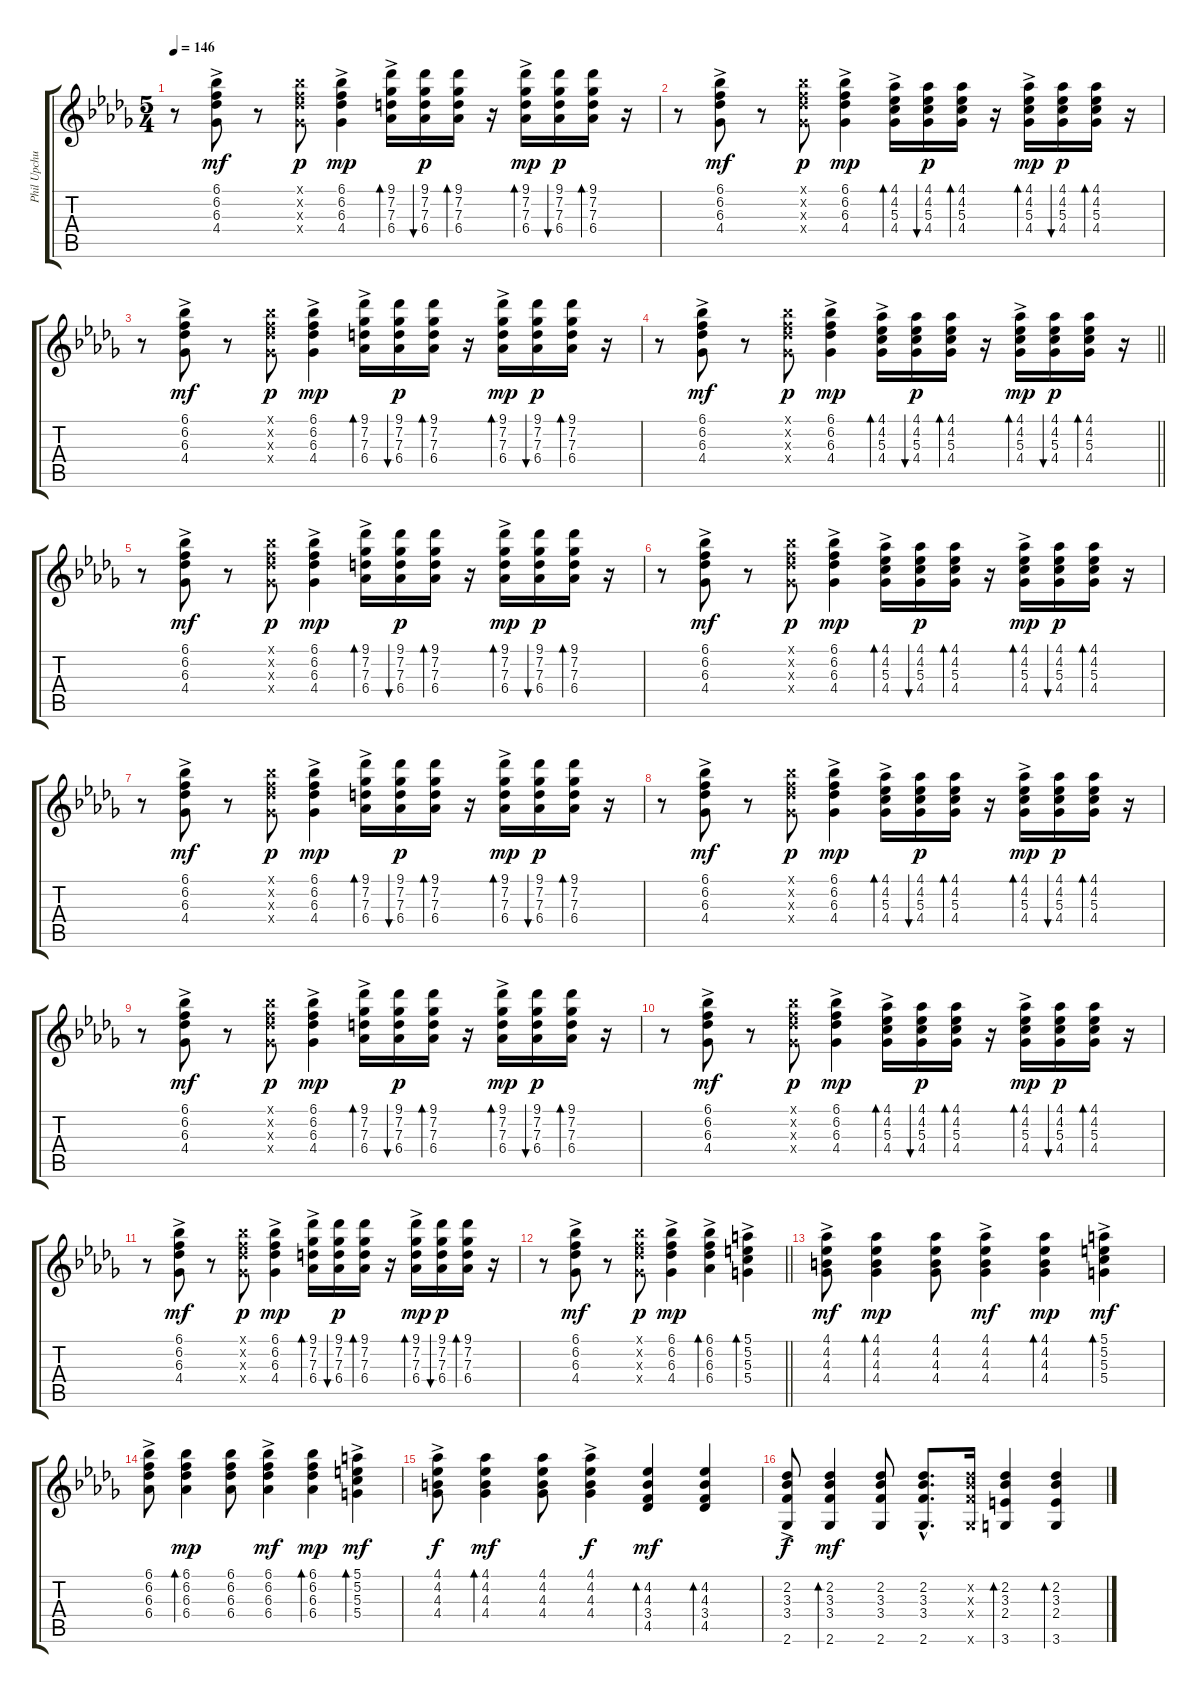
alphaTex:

\track ("Phil Upchurch Rythym Guitar" "Phil Upchu") {instrument electricguitarjazz}
\staff {score tabs}
\tuning (E4 B3 G3 D3 A2 E2) {hide}
\ts (5 4)
\tempo 146
\clef g2
\ks db
r.8{dy mf instrument electricguitarjazz} (6.1{ac} 6.2{ac} 6.3{ac} 4.4{ac}).8 r.8 (6.1{x} 6.2{x} 6.3{x} 4.4{x}).8{dy p} (6.1{ac} 6.2{ac} 6.3{ac} 4.4{ac}).4{dy mp} (9.1{ac} 7.2{ac} 7.3{ac} 6.4{ac}).16{bd 30} (9.1 7.2 7.3 6.4).16{bu 30 dy p} (9.1 7.2 7.3 6.4).16{bd 30} r.16 (9.1{ac} 7.2{ac} 7.3{ac} 6.4{ac}).16{bd 30 dy mp} (9.1 7.2 7.3 6.4).16{bu 30 dy p} (9.1 7.2 7.3 6.4).16{bd 30} r.16 |
r.8 (6.1{ac} 6.2{ac} 6.3{ac} 4.4{ac}).8{dy mf} r.8 (6.1{x} 6.2{x} 6.3{x} 4.4{x}).8{dy p} (6.1{ac} 6.2{ac} 6.3{ac} 4.4{ac}).4{dy mp} (4.1{ac} 4.2{ac} 5.3{ac} 4.4{ac}).16{bd 30} (4.1 4.2 5.3 4.4).16{bu 30 dy p} (4.1 4.2 5.3 4.4).16{bd 30} r.16 (4.1{ac} 4.2{ac} 5.3{ac} 4.4{ac}).16{bd 30 dy mp} (4.1 4.2 5.3 4.4).16{bu 30 dy p} (4.1 4.2 5.3 4.4).16{bd 30} r.16 |
r.8 (6.1{ac} 6.2{ac} 6.3{ac} 4.4{ac}).8{dy mf} r.8 (6.1{x} 6.2{x} 6.3{x} 4.4{x}).8{dy p} (6.1{ac} 6.2{ac} 6.3{ac} 4.4{ac}).4{dy mp} (9.1{ac} 7.2{ac} 7.3{ac} 6.4{ac}).16{bd 30} (9.1 7.2 7.3 6.4).16{bu 30 dy p} (9.1 7.2 7.3 6.4).16{bd 30} r.16 (9.1{ac} 7.2{ac} 7.3{ac} 6.4{ac}).16{bd 30 dy mp} (9.1 7.2 7.3 6.4).16{bu 30 dy p} (9.1 7.2 7.3 6.4).16{bd 30} r.16 |
\barLineRight lightlight
r.8 (6.1{ac} 6.2{ac} 6.3{ac} 4.4{ac}).8{dy mf} r.8 (6.1{x} 6.2{x} 6.3{x} 4.4{x}).8{dy p} (6.1{ac} 6.2{ac} 6.3{ac} 4.4{ac}).4{dy mp} (4.1{ac} 4.2{ac} 5.3{ac} 4.4{ac}).16{bd 30} (4.1 4.2 5.3 4.4).16{bu 30 dy p} (4.1 4.2 5.3 4.4).16{bd 30} r.16 (4.1{ac} 4.2{ac} 5.3{ac} 4.4{ac}).16{bd 30 dy mp} (4.1 4.2 5.3 4.4).16{bu 30 dy p} (4.1 4.2 5.3 4.4).16{bd 30} r.16 |
r.8 (6.1{ac} 6.2{ac} 6.3{ac} 4.4{ac}).8{dy mf} r.8 (6.1{x} 6.2{x} 6.3{x} 4.4{x}).8{dy p} (6.1{ac} 6.2{ac} 6.3{ac} 4.4{ac}).4{dy mp} (9.1{ac} 7.2{ac} 7.3{ac} 6.4{ac}).16{bd 30} (9.1 7.2 7.3 6.4).16{bu 30 dy p} (9.1 7.2 7.3 6.4).16{bd 30} r.16 (9.1{ac} 7.2{ac} 7.3{ac} 6.4{ac}).16{bd 30 dy mp} (9.1 7.2 7.3 6.4).16{bu 30 dy p} (9.1 7.2 7.3 6.4).16{bd 30} r.16 |
r.8 (6.1{ac} 6.2{ac} 6.3{ac} 4.4{ac}).8{dy mf} r.8 (6.1{x} 6.2{x} 6.3{x} 4.4{x}).8{dy p} (6.1{ac} 6.2{ac} 6.3{ac} 4.4{ac}).4{dy mp} (4.1{ac} 4.2{ac} 5.3{ac} 4.4{ac}).16{bd 30} (4.1 4.2 5.3 4.4).16{bu 30 dy p} (4.1 4.2 5.3 4.4).16{bd 30} r.16 (4.1{ac} 4.2{ac} 5.3{ac} 4.4{ac}).16{bd 30 dy mp} (4.1 4.2 5.3 4.4).16{bu 30 dy p} (4.1 4.2 5.3 4.4).16{bd 30} r.16 |
r.8 (6.1{ac} 6.2{ac} 6.3{ac} 4.4{ac}).8{dy mf} r.8 (6.1{x} 6.2{x} 6.3{x} 4.4{x}).8{dy p} (6.1{ac} 6.2{ac} 6.3{ac} 4.4{ac}).4{dy mp} (9.1{ac} 7.2{ac} 7.3{ac} 6.4{ac}).16{bd 30} (9.1 7.2 7.3 6.4).16{bu 30 dy p} (9.1 7.2 7.3 6.4).16{bd 30} r.16 (9.1{ac} 7.2{ac} 7.3{ac} 6.4{ac}).16{bd 30 dy mp} (9.1 7.2 7.3 6.4).16{bu 30 dy p} (9.1 7.2 7.3 6.4).16{bd 30} r.16 |
r.8 (6.1{ac} 6.2{ac} 6.3{ac} 4.4{ac}).8{dy mf} r.8 (6.1{x} 6.2{x} 6.3{x} 4.4{x}).8{dy p} (6.1{ac} 6.2{ac} 6.3{ac} 4.4{ac}).4{dy mp} (4.1{ac} 4.2{ac} 5.3{ac} 4.4{ac}).16{bd 30} (4.1 4.2 5.3 4.4).16{bu 30 dy p} (4.1 4.2 5.3 4.4).16{bd 30} r.16 (4.1{ac} 4.2{ac} 5.3{ac} 4.4{ac}).16{bd 30 dy mp} (4.1 4.2 5.3 4.4).16{bu 30 dy p} (4.1 4.2 5.3 4.4).16{bd 30} r.16 |
r.8 (6.1{ac} 6.2{ac} 6.3{ac} 4.4{ac}).8{dy mf} r.8 (6.1{x} 6.2{x} 6.3{x} 4.4{x}).8{dy p} (6.1{ac} 6.2{ac} 6.3{ac} 4.4{ac}).4{dy mp} (9.1{ac} 7.2{ac} 7.3{ac} 6.4{ac}).16{bd 30} (9.1 7.2 7.3 6.4).16{bu 30 dy p} (9.1 7.2 7.3 6.4).16{bd 30} r.16 (9.1{ac} 7.2{ac} 7.3{ac} 6.4{ac}).16{bd 30 dy mp} (9.1 7.2 7.3 6.4).16{bu 30 dy p} (9.1 7.2 7.3 6.4).16{bd 30} r.16 |
r.8 (6.1{ac} 6.2{ac} 6.3{ac} 4.4{ac}).8{dy mf} r.8 (6.1{x} 6.2{x} 6.3{x} 4.4{x}).8{dy p} (6.1{ac} 6.2{ac} 6.3{ac} 4.4{ac}).4{dy mp} (4.1{ac} 4.2{ac} 5.3{ac} 4.4{ac}).16{bd 30} (4.1 4.2 5.3 4.4).16{bu 30 dy p} (4.1 4.2 5.3 4.4).16{bd 30} r.16 (4.1{ac} 4.2{ac} 5.3{ac} 4.4{ac}).16{bd 30 dy mp} (4.1 4.2 5.3 4.4).16{bu 30 dy p} (4.1 4.2 5.3 4.4).16{bd 30} r.16 |
r.8 (6.1{ac} 6.2{ac} 6.3{ac} 4.4{ac}).8{dy mf} r.8 (6.1{x} 6.2{x} 6.3{x} 4.4{x}).8{dy p} (6.1{ac} 6.2{ac} 6.3{ac} 4.4{ac}).4{dy mp} (9.1{ac} 7.2{ac} 7.3{ac} 6.4{ac}).16{bd 30} (9.1 7.2 7.3 6.4).16{bu 30 dy p} (9.1 7.2 7.3 6.4).16{bd 30} r.16 (9.1{ac} 7.2{ac} 7.3{ac} 6.4{ac}).16{bd 30 dy mp} (9.1 7.2 7.3 6.4).16{bu 30 dy p} (9.1 7.2 7.3 6.4).16{bd 30} r.16 |
\barLineRight lightlight
r.8 (6.1{ac} 6.2{ac} 6.3{ac} 4.4{ac}).8{dy mf} r.8 (6.1{x} 6.2{x} 6.3{x} 4.4{x}).8{dy p} (6.1{ac} 6.2{ac} 6.3{ac} 4.4{ac}).4{dy mp} (6.1{ac} 6.2{ac} 6.3{ac} 6.4{ac}).4{bd 30} (5.1{ac} 5.2{ac} 5.3{ac} 5.4{ac}).4{bd 30} |
(4.1{ac} 4.2{ac} 4.3{ac} 4.4{ac}).8{dy mf} (4.1 4.2 4.3 4.4).4{bd 30 dy mp} (4.1 4.2 4.3 4.4).8 (4.1{ac} 4.2{ac} 4.3{ac} 4.4{ac}).4{dy mf} (4.1 4.2 4.3 4.4).4{bd 30 dy mp} (5.1{ac} 5.2{ac} 5.3{ac} 5.4{ac}).4{bd 30 dy mf} |
(6.1{ac} 6.2{ac} 6.3{ac} 6.4{ac}).8 (6.1 6.2 6.3 6.4).4{bd 30 dy mp} (6.1 6.2 6.3 6.4).8 (6.1{ac} 6.2{ac} 6.3{ac} 6.4{ac}).4{dy mf} (6.1 6.2 6.3 6.4).4{bd 30 dy mp} (5.1{ac} 5.2{ac} 5.3{ac} 5.4{ac}).4{bd 30 dy mf} |
(4.1{ac} 4.2{ac} 4.3{ac} 4.4{ac}).8{dy f} (4.1 4.2 4.3 4.4).4{bd 30 dy mf} (4.1 4.2 4.3 4.4).8 (4.1{ac} 4.2{ac} 4.3{ac} 4.4{ac}).4{dy f} (4.2 4.3 3.4 4.5).4{bd 30 dy mf} (4.2 4.3 3.4 4.5).4{bd 30} |
(2.2{ac} 3.3{ac} 3.4{ac} 2.6{ac}).8{dy f} (2.2 3.3 3.4 2.6).4{bd 30 dy mf} (2.2 3.3 3.4 2.6).8 (2.2{hac} 3.3{hac} 3.4{hac} 2.6{hac}).8{d} (2.2{x} 3.3{x} 3.4{x} 2.6{x}).16 (2.2 3.3 2.4 3.6).4{bd 30} (2.2 3.3 2.4 3.6).4{bd 30}
